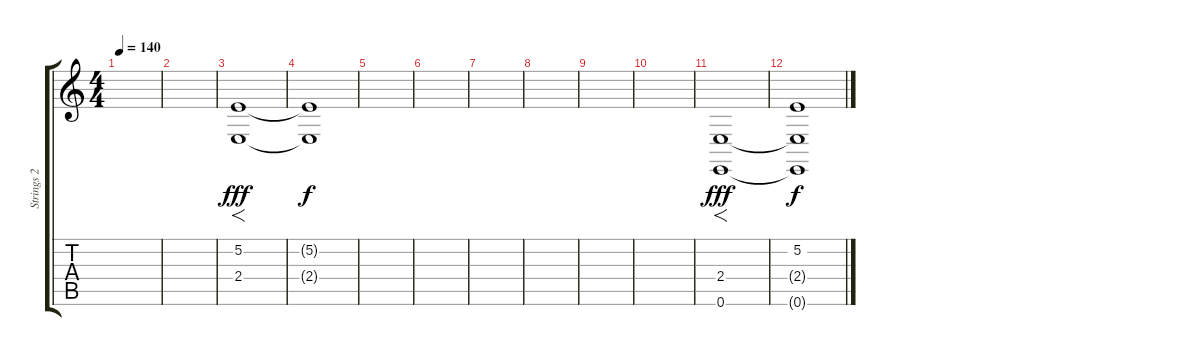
\track ("Strings 2" "Strings 2") {instrument stringensemble1}
\staff {score tabs}
\tuning (E4 B3 G3 D3 A2 E2) {hide}
\ts (4 4)
\tempo 140
\clef g2
\ks c
|
|
(5.2 2.4).1{f dy fff} |
(5.2{t} 2.4{t}).1{dy f} |
|
|
|
|
|
|
(2.4 0.6).1{f dy fff} |
(5.2 2.4{t} 0.6{t}).1{dy f}
